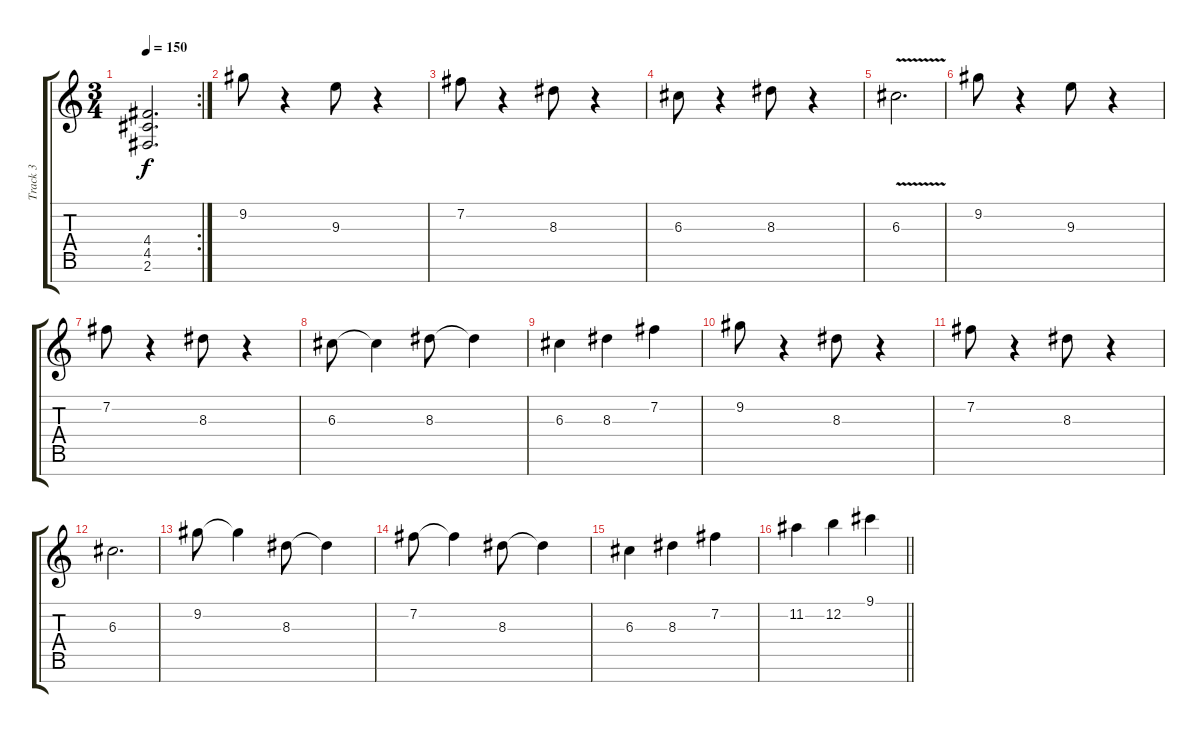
\track ("Track 3" "Track 3") {instrument distortionguitar}
\staff {score tabs}
\tuning (E4 B3 G3 D3 A2 E2 B1) {hide}
\rc 2
\ts (3 4)
\tempo 150
\clef g2
\ks c
(4.4{t} 4.5{t} 2.6{t}).2{d dy f} |
9.2.8 r.4 9.3.8 r.4 |
7.2.8 r.4 8.3.8 r.4 |
6.3.8 r.4 8.3.8 r.4 |
6.3{v}.2{d} |
9.2.8 r.4 9.3.8 r.4 |
7.2.8 r.4 8.3.8 r.4 |
6.3.8 6.3{t}.4 8.3.8 8.3{t}.4 |
6.3.4 8.3.4 7.2.4 |
9.2.8 r.4 8.3.8 r.4 |
7.2.8 r.4 8.3.8 r.4 |
6.3.2{d} |
9.2.8 9.2{t}.4 8.3.8 8.3{t}.4 |
7.2.8 7.2{t}.4 8.3.8 8.3{t}.4 |
6.3.4 8.3.4 7.2.4 |
\barLineRight lightlight
11.2.4 12.2.4 9.1.4
